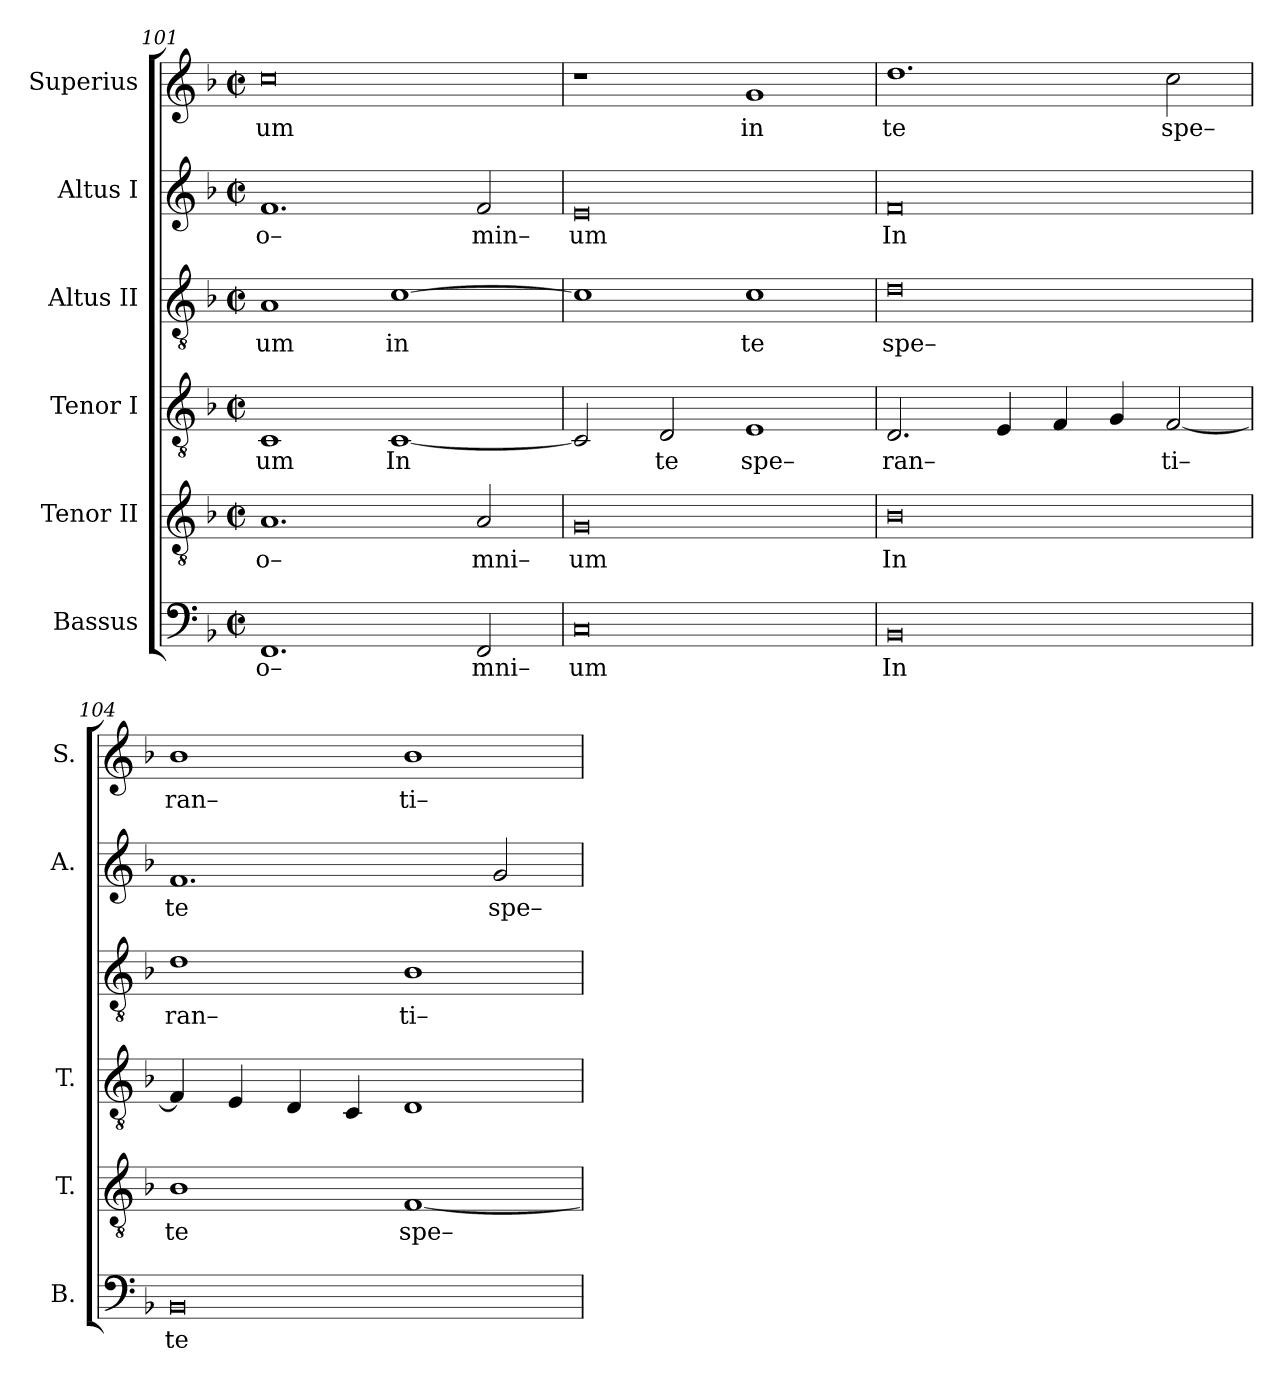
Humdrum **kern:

**kern	**text	**kern	**text	**kern	**text	**kern	**text	**kern	**text	**kern	**text
*part6	*part6	*part5	*part5	*part4	*part4	*part3	*part3	*part2	*part2	*part1	*part1
*staff6	*staff6	*staff5	*staff5	*staff4	*staff4	*staff3	*staff3	*staff2	*staff2	*staff1	*staff1
*I"Bassus	*	*I"Tenor II	*	*I"Tenor I	*	*I"Altus II	*	*I"Altus I	*	*I"Superius	*
*I'B.	*	*I'T.	*	*I'T.	*	*	*	*I'A.	*	*I'S.	*
!!LO:PB:g=z
*clefF4	*	*clefGv2	*	*clefGv2	*	*clefGv2	*	*clefG2	*	*clefG2	*
*	*	*ITrd7c12	*	*ITrd7c12	*	*ITrd7c12	*	*	*	*	*
*k[b-]	*	*k[b-]	*	*k[b-]	*	*k[b-]	*	*k[b-]	*	*k[b-]	*
*F:	*	*F:	*	*F:	*	*F:	*	*F:	*	*F:	*
*M2/2	*	*M2/2	*	*M2/2	*	*M2/2	*	*M2/2	*	*M2/2	*
*met(c|)	*	*met(c|)	*	*met(c|)	*	*met(c|)	*	*met(c|)	*	*met(c|)	*
=101	=101	=101	=101	=101	=101	=101	=101	=101	=101	=101	=101
!	!LO:LY:b:color=#000000	!	!	!	!	!	!	!	!	!	!
!	!	!	!LO:LY:b:color=#000000	!	!	!	!	!	!	!	!
!	!	!	!	!	!LO:LY:b:color=#000000	!	!	!	!	!	!
!	!	!	!	!	!	!	!LO:LY:b:color=#000000	!	!	!	!
!	!	!	!	!	!	!	!	!	!LO:LY:b:color=#000000	!	!
!	!	!	!	!	!	!	!	!	!	!	!LO:LY:b:color=#000000
1.FFi	o–	1.AAi	o–	1CCi	um	1AAi	um	1.fi	o–	0cci	um
!	!	!	!	!	!LO:LY:b:color=#000000	!	!	!	!	!	!
!	!	!	!	!	!	!	!LO:LY:b:color=#000000	!	!	!	!
.	.	.	.	[<1CCi	In	[>1Ci	in	.	.	.	.
!	!LO:LY:b:color=#000000	!	!	!	!	!	!	!	!	!	!
!	!	!	!LO:LY:b:color=#000000	!	!	!	!	!	!	!	!
!	!	!	!	!	!	!	!	!	!LO:LY:b:color=#000000	!	!
2FFi/	mni–	2AAi/	mni–	.	.	.	.	2fi/	min–	.	.
=102	=102	=102	=102	=102	=102	=102	=102	=102	=102	=102	=102
!	!LO:LY:b:color=#000000	!	!	!	!	!	!	!	!	!	!
!	!	!	!LO:LY:b:color=#000000	!	!	!	!	!	!	!	!
!	!	!	!	!	!	!	!	!	!LO:LY:b:color=#000000	!	!
0Ci	um	0GGi	um	2CCi/]	.	1Ci]	.	0ei	um	1r	.
!	!	!	!	!	!LO:LY:b:color=#000000	!	!	!	!	!	!
.	.	.	.	2DDi/	te	.	.	.	.	.	.
!	!	!	!	!	!LO:LY:b:color=#000000	!	!	!	!	!	!
!	!	!	!	!	!	!	!LO:LY:b:color=#000000	!	!	!	!
!	!	!	!	!	!	!	!	!	!	!	!LO:LY:b:color=#000000
.	.	.	.	1EEi	spe–	1Ci	te	.	.	1gi	in
=103	=103	=103	=103	=103	=103	=103	=103	=103	=103	=103	=103
!	!LO:LY:b:color=#000000	!	!	!	!	!	!	!	!	!	!
!	!	!	!LO:LY:b:color=#000000	!	!	!	!	!	!	!	!
!	!	!	!	!	!LO:LY:b:color=#000000	!	!	!	!	!	!
!	!	!	!	!	!	!	!LO:LY:b:color=#000000	!	!	!	!
!	!	!	!	!	!	!	!	!	!LO:LY:b:color=#000000	!	!
!	!	!	!	!	!	!	!	!	!	!	!LO:LY:b:color=#000000
0BB-i	In	0BB-i	In	2.DDi/	ran–	0Di	spe–	0fi	In	1.ddi	te
.	.	.	.	4EEi/	.	.	.	.	.	.	.
.	.	.	.	4FFi/	.	.	.	.	.	.	.
.	.	.	.	4GGi/	.	.	.	.	.	.	.
!	!	!	!	!	!LO:LY:b:color=#000000	!	!	!	!	!	!
!	!	!	!	!	!	!	!	!	!	!	!LO:LY:b:color=#000000
.	.	.	.	[<2FFi/	ti–	.	.	.	.	2cci\	spe–
=104	=104	=104	=104	=104	=104	=104	=104	=104	=104	=104	=104
!	!LO:LY:b:color=#000000	!	!	!	!	!	!	!	!	!	!
!	!	!	!LO:LY:b:color=#000000	!	!	!	!	!	!	!	!
!	!	!	!	!	!	!	!LO:LY:b:color=#000000	!	!	!	!
!	!	!	!	!	!	!	!	!	!LO:LY:b:color=#000000	!	!
!	!	!	!	!	!	!	!	!	!	!	!LO:LY:b:color=#000000
0BB-i	te	1BB-i	te	4FFi/]	.	1Di	ran–	1.fi	te	1b-i	ran–
.	.	.	.	4EEi/	.	.	.	.	.	.	.
.	.	.	.	4DDi/	.	.	.	.	.	.	.
.	.	.	.	4CCi/	.	.	.	.	.	.	.
!	!	!	!LO:LY:b:color=#000000	!	!	!	!	!	!	!	!
!	!	!	!	!	!	!	!LO:LY:b:color=#000000	!	!	!	!
!	!	!	!	!	!	!	!	!	!	!	!LO:LY:b:color=#000000
.	.	[<1FFi	spe–	1DDi	.	1BB-i	ti–	.	.	1b-i	ti–
!	!	!	!	!	!	!	!	!	!LO:LY:b:color=#000000	!	!
.	.	.	.	.	.	.	.	2gi/	spe–	.	.
=	=	=	=	=	=	=	=	=	=	=	=
*-	*-	*-	*-	*-	*-	*-	*-	*-	*-	*-	*-
